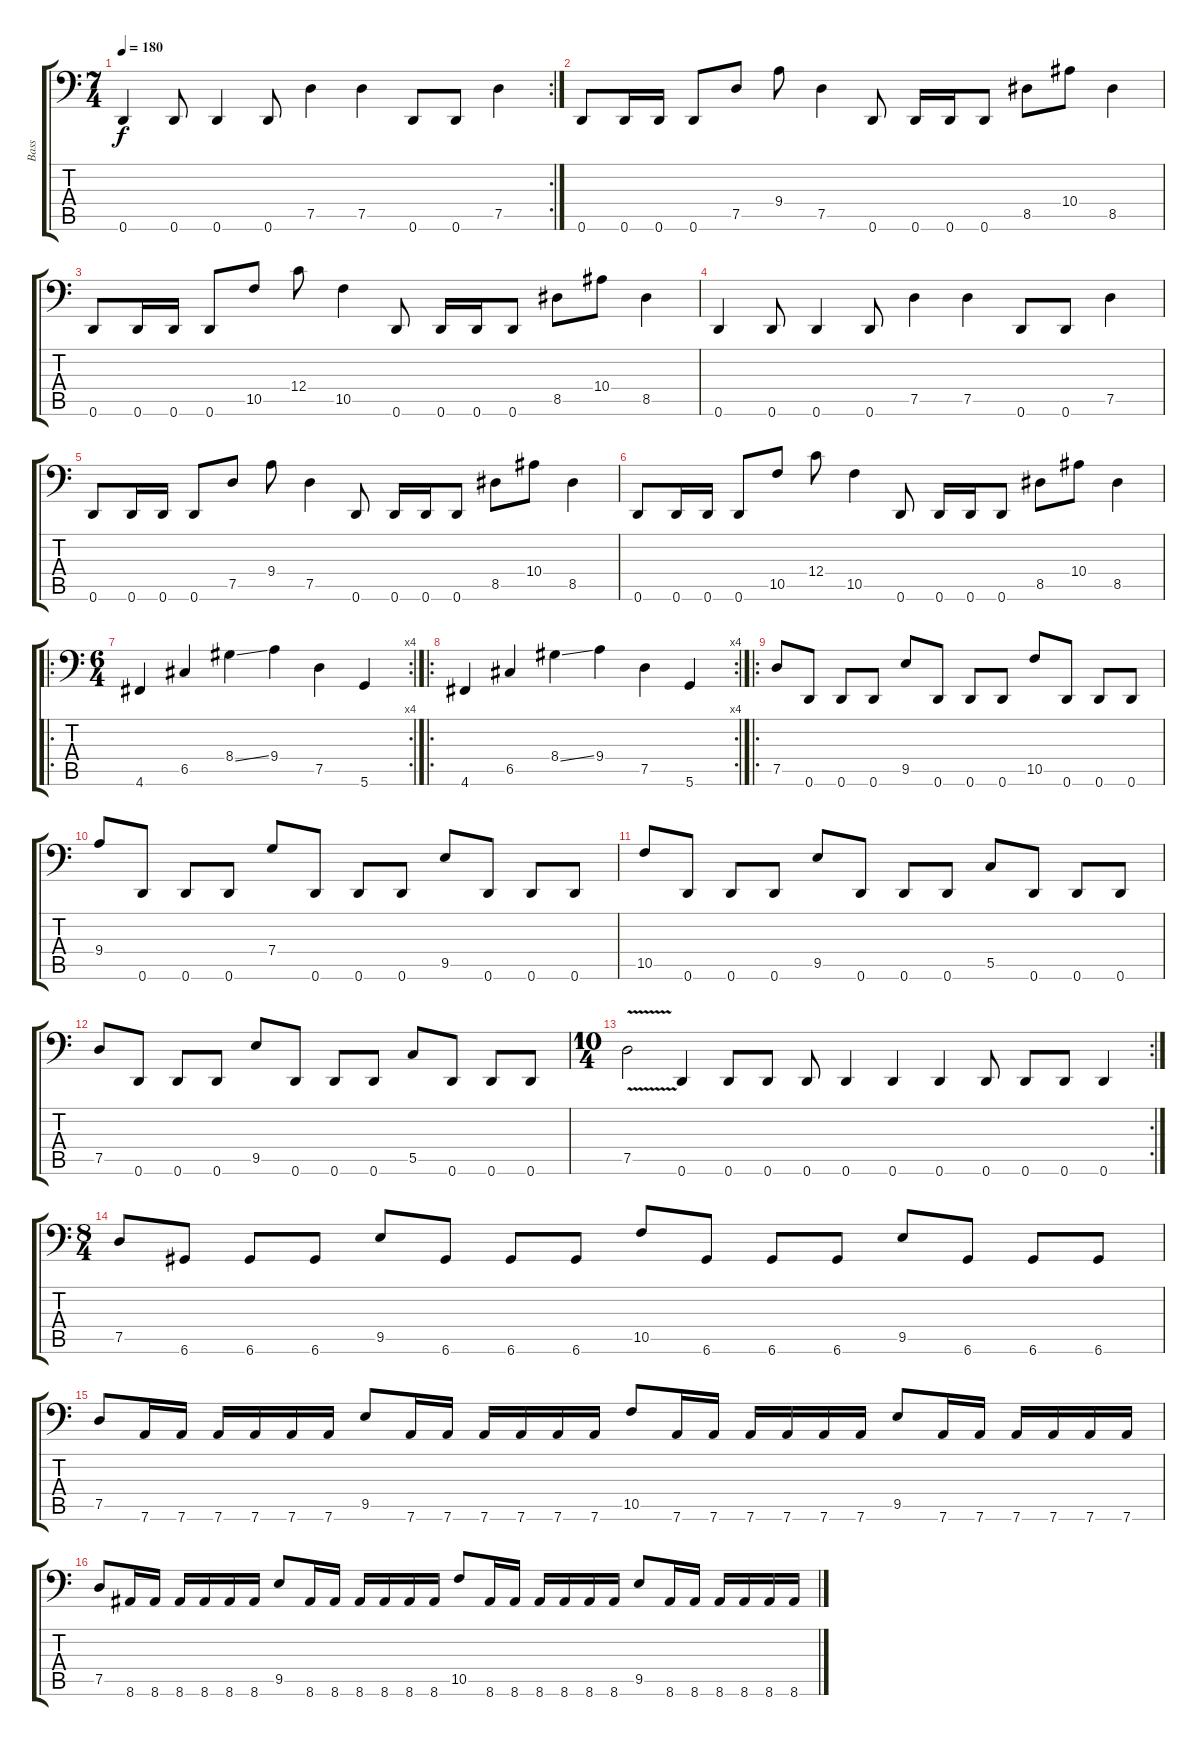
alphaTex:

\track ("Bass" "Bass") {instrument electricbassfinger}
\staff {score tabs}
\tuning (D3 A2 F2 C2 G1 D1) {hide}
\rc 2
\ts (7 4)
\tempo 180
\clef f4
\ks c
0.6.4{dy f} 0.6.8 0.6.4 0.6.8 7.5.4 7.5.4 0.6.8 0.6.8 7.5.4 |
0.6.8 0.6.16 0.6.16 0.6.8 7.5.8 9.4.8 7.5.4 0.6.8 0.6.16 0.6.16 0.6.8 8.5.8 10.4.8 8.5.4 |
0.6.8 0.6.16 0.6.16 0.6.8 10.5.8 12.4.8 10.5.4 0.6.8 0.6.16 0.6.16 0.6.8 8.5.8 10.4.8 8.5.4 |
0.6.4 0.6.8 0.6.4 0.6.8 7.5.4 7.5.4 0.6.8 0.6.8 7.5.4 |
0.6.8 0.6.16 0.6.16 0.6.8 7.5.8 9.4.8 7.5.4 0.6.8 0.6.16 0.6.16 0.6.8 8.5.8 10.4.8 8.5.4 |
0.6.8 0.6.16 0.6.16 0.6.8 10.5.8 12.4.8 10.5.4 0.6.8 0.6.16 0.6.16 0.6.8 8.5.8 10.4.8 8.5.4 |
\ro
\rc 4
\ts (6 4)
4.6.4 6.5.4 8.4{ss}.4 9.4.4 7.5.4 5.6.4 |
\ro
\rc 4
4.6.4 6.5.4 8.4{ss}.4 9.4.4 7.5.4 5.6.4 |
\ro
7.5.8 0.6.8 0.6.8 0.6.8 9.5.8 0.6.8 0.6.8 0.6.8 10.5.8 0.6.8 0.6.8 0.6.8 |
9.4.8 0.6.8 0.6.8 0.6.8 7.4.8 0.6.8 0.6.8 0.6.8 9.5.8 0.6.8 0.6.8 0.6.8 |
10.5.8 0.6.8 0.6.8 0.6.8 9.5.8 0.6.8 0.6.8 0.6.8 5.5.8 0.6.8 0.6.8 0.6.8 |
7.5.8 0.6.8 0.6.8 0.6.8 9.5.8 0.6.8 0.6.8 0.6.8 5.5.8 0.6.8 0.6.8 0.6.8 |
\rc 2
\ts (10 4)
7.5{v}.2 0.6.4 0.6.8 0.6.8 0.6.8 0.6.4 0.6.4 0.6.4 0.6.8 0.6.8 0.6.8 0.6.4 |
\ts (8 4)
7.5.8 6.6.8 6.6.8 6.6.8 9.5.8 6.6.8 6.6.8 6.6.8 10.5.8 6.6.8 6.6.8 6.6.8 9.5.8 6.6.8 6.6.8 6.6.8 |
7.5.8 7.6.16 7.6.16 7.6.16 7.6.16 7.6.16 7.6.16 9.5.8 7.6.16 7.6.16 7.6.16 7.6.16 7.6.16 7.6.16 10.5.8 7.6.16 7.6.16 7.6.16 7.6.16 7.6.16 7.6.16 9.5.8 7.6.16 7.6.16 7.6.16 7.6.16 7.6.16 7.6.16 |
7.5.8 8.6.16 8.6.16 8.6.16 8.6.16 8.6.16 8.6.16 9.5.8 8.6.16 8.6.16 8.6.16 8.6.16 8.6.16 8.6.16 10.5.8 8.6.16 8.6.16 8.6.16 8.6.16 8.6.16 8.6.16 9.5.8 8.6.16 8.6.16 8.6.16 8.6.16 8.6.16 8.6.16
